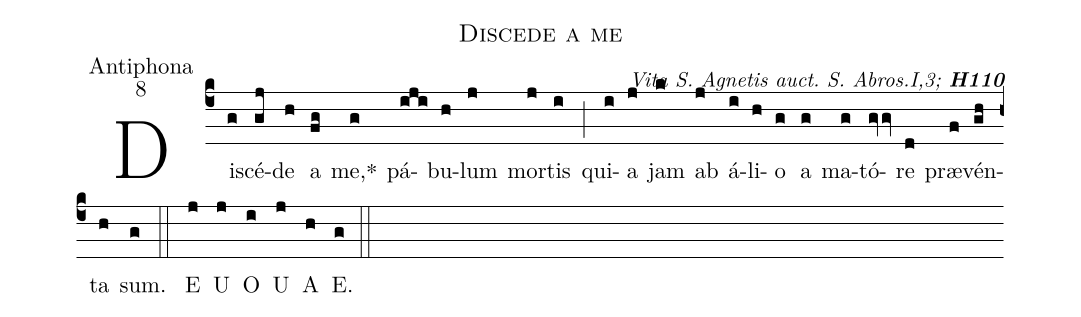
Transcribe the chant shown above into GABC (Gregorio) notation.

name:Discede a me;
office-part:Antiphona;
mode:8;
commentary:{\itshape\mdseries  Vita S.\ Agnetis auct.\ S.\ Abros.I,3;\/}   {\bfseries H110};
%%
(c4) Di(g)scé(gj)de(h) a(fg) me,<sp>*</sp>(g) pá(iji)bu(h)lum(j) mor(j)tis(i) (;)
qui(i)a(j) jam(k) ab(j) á(i)li(h)o(g) a(g) ma(g)tó(gvv)re(d) præ(f)vén(gh)ta(h) sum.(g) (::)
<eu> E(j) U(j) O(i) U(j) A(h) E.(g) </eu> (::)
